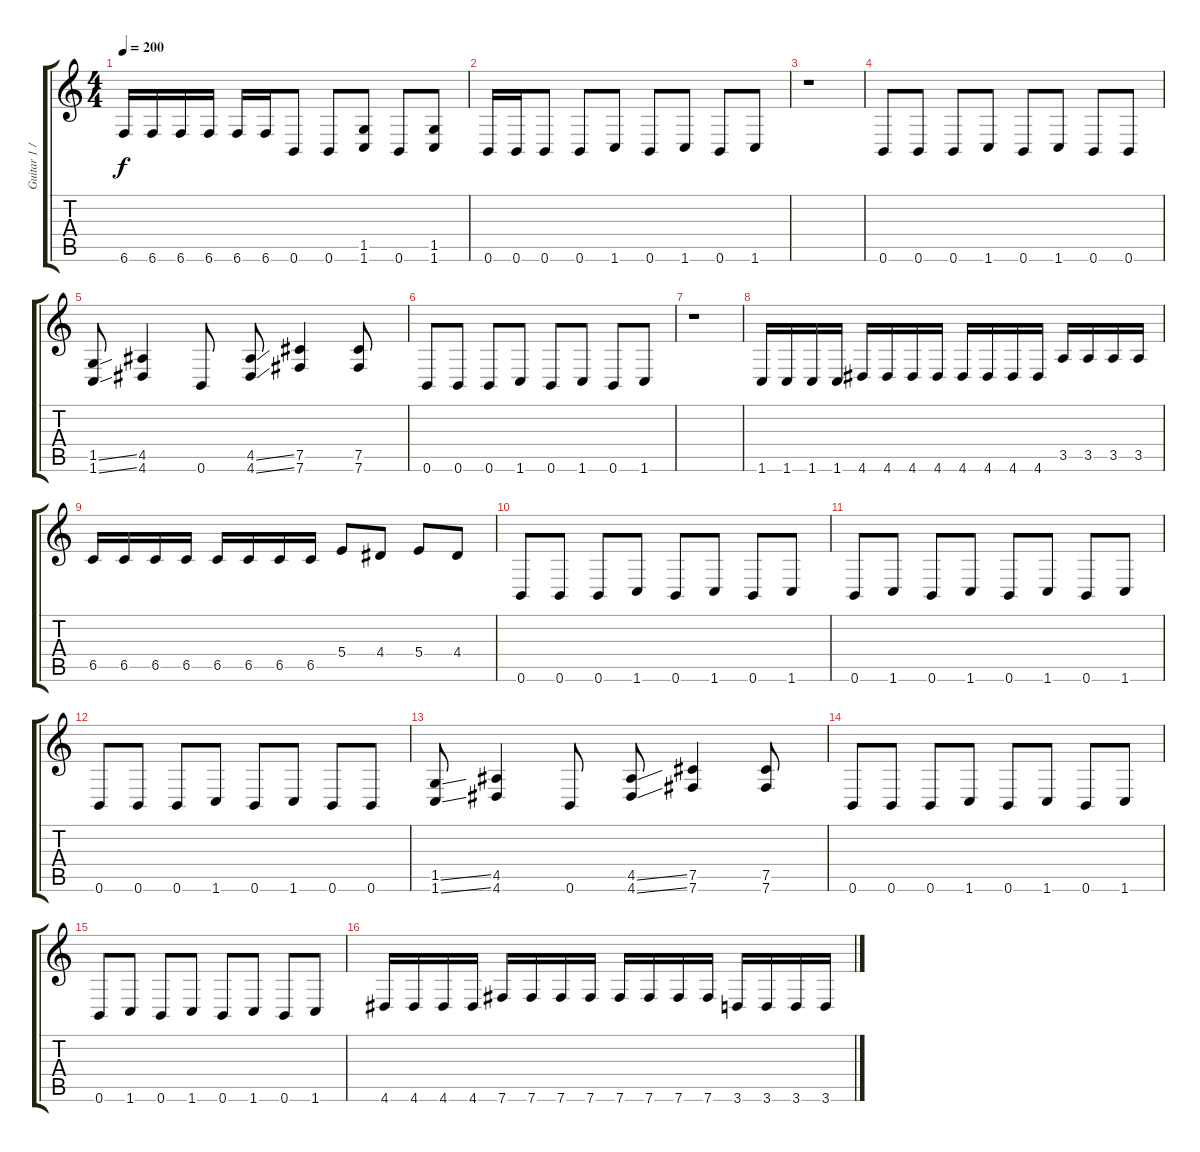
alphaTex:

\track ("Guitar 1 / Solo" "Guitar 1 /") {instrument distortionguitar}
\staff {score tabs}
\tuning (Db4 Ab3 E3 B2 Gb2 B1) {hide}
\ts (4 4)
\tempo 200
\clef g2
\ks c
6.6.16{dy f} 6.6.16 6.6.16 6.6.16 6.6.16 6.6.16 0.6.8 0.6.8 (1.5 1.6).8 0.6.8 (1.5 1.6).8 |
0.6.16 0.6.16 0.6.8 0.6.8 1.6.8 0.6.8 1.6.8 0.6.8 1.6.8 |
r.1 |
0.6.8 0.6.8 0.6.8 1.6.8 0.6.8 1.6.8 0.6.8 0.6.8 |
(1.5{ss} 1.6{ss}).8 (4.5 4.6).4 0.6.8 (4.5{ss} 4.6{ss}).8 (7.5 7.6).4 (7.5 7.6).8 |
0.6.8 0.6.8 0.6.8 1.6.8 0.6.8 1.6.8 0.6.8 1.6.8 |
r.1 |
1.6.16 1.6.16 1.6.16 1.6.16 4.6.16 4.6.16 4.6.16 4.6.16 4.6.16 4.6.16 4.6.16 4.6.16 3.5.16 3.5.16 3.5.16 3.5.16 |
6.5.16 6.5.16 6.5.16 6.5.16 6.5.16 6.5.16 6.5.16 6.5.16 5.4.8 4.4.8 5.4.8 4.4.8 |
0.6.8 0.6.8 0.6.8 1.6.8 0.6.8 1.6.8 0.6.8 1.6.8 |
0.6.8 1.6.8 0.6.8 1.6.8 0.6.8 1.6.8 0.6.8 1.6.8 |
0.6.8 0.6.8 0.6.8 1.6.8 0.6.8 1.6.8 0.6.8 0.6.8 |
(1.5{ss} 1.6{ss}).8 (4.5 4.6).4 0.6.8 (4.5{ss} 4.6{ss}).8 (7.5 7.6).4 (7.5 7.6).8 |
0.6.8 0.6.8 0.6.8 1.6.8 0.6.8 1.6.8 0.6.8 1.6.8 |
0.6.8 1.6.8 0.6.8 1.6.8 0.6.8 1.6.8 0.6.8 1.6.8 |
4.6.16 4.6.16 4.6.16 4.6.16 7.6.16 7.6.16 7.6.16 7.6.16 7.6.16 7.6.16 7.6.16 7.6.16 3.6.16 3.6.16 3.6.16 3.6.16
